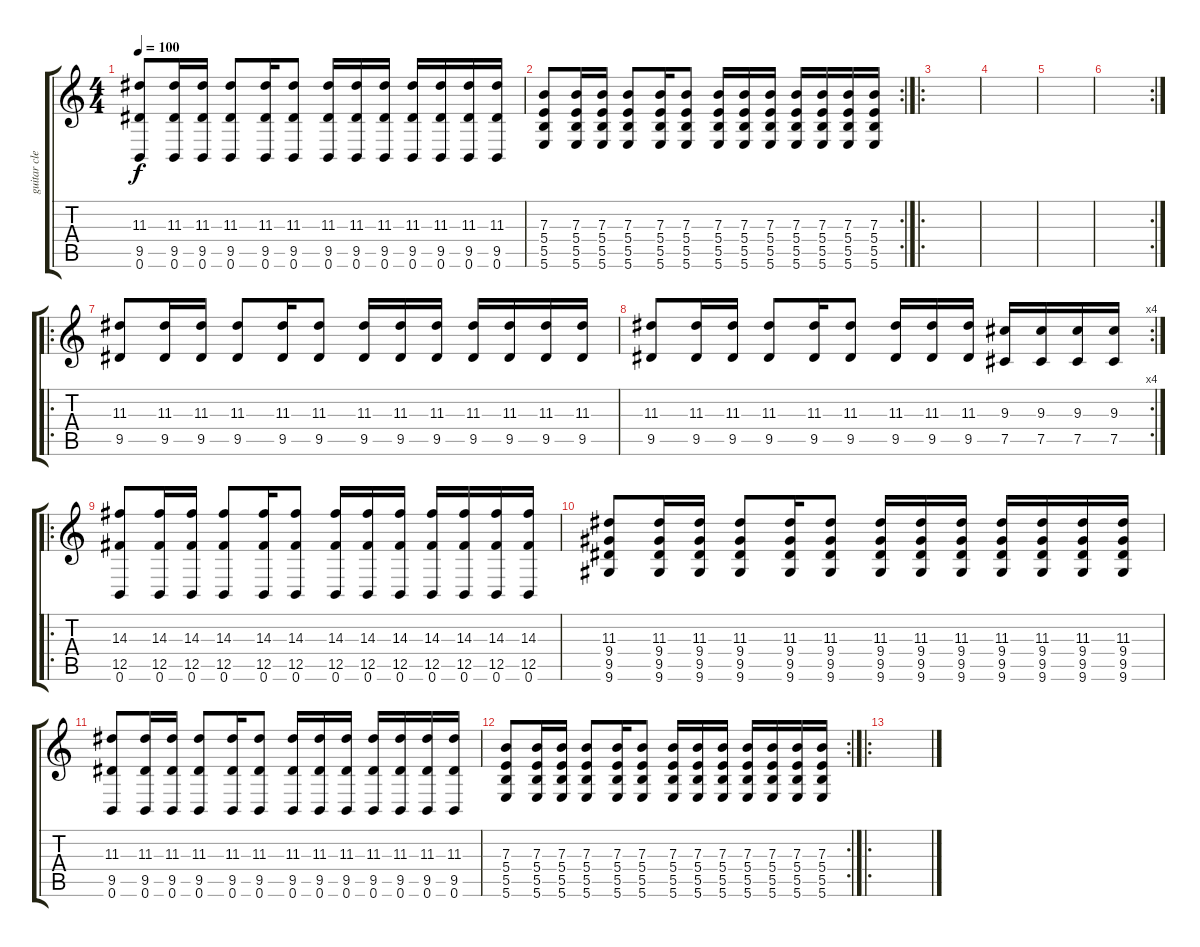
\track ("guitar clean" "guitar cle") {instrument electricguitarclean}
\staff {score tabs}
\tuning (Db4 Ab3 E3 B2 Gb2 B1) {hide}
\ts (4 4)
\tempo 100
\clef g2
\ks c
(11.3 9.5 0.6).8{dy f} (11.3 9.5 0.6).16 (11.3 9.5 0.6).16 (11.3 9.5 0.6).8 (11.3 9.5 0.6).16 (11.3 9.5 0.6).8 (11.3 9.5 0.6).16 (11.3 9.5 0.6).16 (11.3 9.5 0.6).16 (11.3 9.5 0.6).16 (11.3 9.5 0.6).16 (11.3 9.5 0.6).16 (11.3 9.5 0.6).16 |
\rc 2
(7.3 5.4 5.5 5.6).8 (7.3 5.4 5.5 5.6).16 (7.3 5.4 5.5 5.6).16 (7.3 5.4 5.5 5.6).8 (7.3 5.4 5.5 5.6).16 (7.3 5.4 5.5 5.6).8 (7.3 5.4 5.5 5.6).16 (7.3 5.4 5.5 5.6).16 (7.3 5.4 5.5 5.6).16 (7.3 5.4 5.5 5.6).16 (7.3 5.4 5.5 5.6).16 (7.3 5.4 5.5 5.6).16 (7.3 5.4 5.5 5.6).16 |
\ro
|
|
|
\rc 2
|
\ro
(11.3 9.5).8 (11.3 9.5).16 (11.3 9.5).16 (11.3 9.5).8 (11.3 9.5).16 (11.3 9.5).8 (11.3 9.5).16 (11.3 9.5).16 (11.3 9.5).16 (11.3 9.5).16 (11.3 9.5).16 (11.3 9.5).16 (11.3 9.5).16 |
\rc 4
(11.3 9.5).8 (11.3 9.5).16 (11.3 9.5).16 (11.3 9.5).8 (11.3 9.5).16 (11.3 9.5).8 (11.3 9.5).16 (11.3 9.5).16 (11.3 9.5).16 (9.3 7.5).16 (9.3 7.5).16 (9.3 7.5).16 (9.3 7.5).16 |
\ro
(14.3 12.5 0.6).8 (14.3 12.5 0.6).16 (14.3 12.5 0.6).16 (14.3 12.5 0.6).8 (14.3 12.5 0.6).16 (14.3 12.5 0.6).8 (14.3 12.5 0.6).16 (14.3 12.5 0.6).16 (14.3 12.5 0.6).16 (14.3 12.5 0.6).16 (14.3 12.5 0.6).16 (14.3 12.5 0.6).16 (14.3 12.5 0.6).16 |
(11.3 9.4 9.5 9.6).8 (11.3 9.4 9.5 9.6).16 (11.3 9.4 9.5 9.6).16 (11.3 9.4 9.5 9.6).8 (11.3 9.4 9.5 9.6).16 (11.3 9.4 9.5 9.6).8 (11.3 9.4 9.5 9.6).16 (11.3 9.4 9.5 9.6).16 (11.3 9.4 9.5 9.6).16 (11.3 9.4 9.5 9.6).16 (11.3 9.4 9.5 9.6).16 (11.3 9.4 9.5 9.6).16 (11.3 9.4 9.5 9.6).16 |
(11.3 9.5 0.6).8 (11.3 9.5 0.6).16 (11.3 9.5 0.6).16 (11.3 9.5 0.6).8 (11.3 9.5 0.6).16 (11.3 9.5 0.6).8 (11.3 9.5 0.6).16 (11.3 9.5 0.6).16 (11.3 9.5 0.6).16 (11.3 9.5 0.6).16 (11.3 9.5 0.6).16 (11.3 9.5 0.6).16 (11.3 9.5 0.6).16 |
\rc 2
(7.3 5.4 5.5 5.6).8 (7.3 5.4 5.5 5.6).16 (7.3 5.4 5.5 5.6).16 (7.3 5.4 5.5 5.6).8 (7.3 5.4 5.5 5.6).16 (7.3 5.4 5.5 5.6).8 (7.3 5.4 5.5 5.6).16 (7.3 5.4 5.5 5.6).16 (7.3 5.4 5.5 5.6).16 (7.3 5.4 5.5 5.6).16 (7.3 5.4 5.5 5.6).16 (7.3 5.4 5.5 5.6).16 (7.3 5.4 5.5 5.6).16 |
\ro
